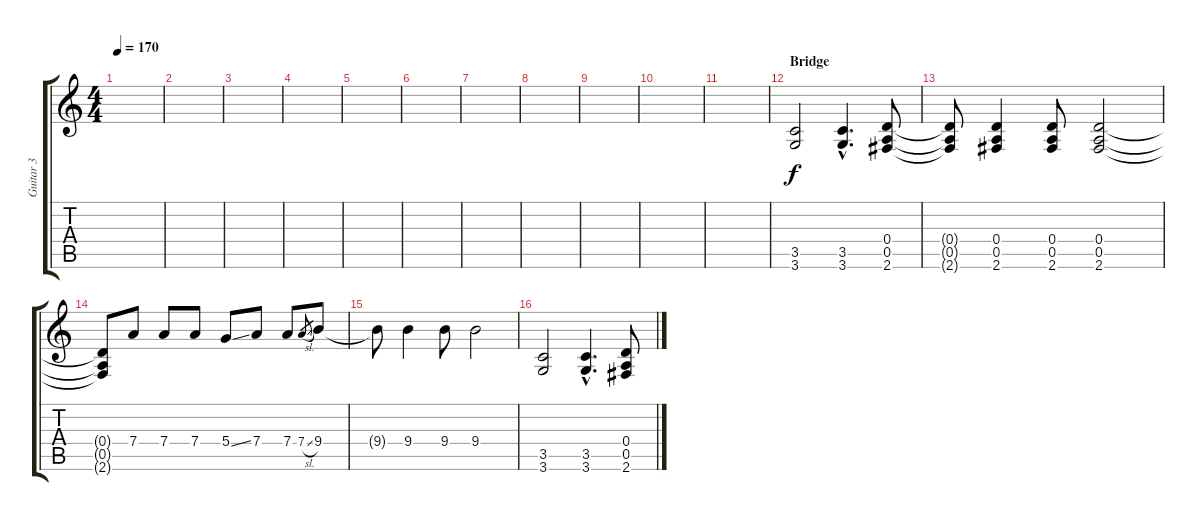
\track ("Guitar 3" "Guitar 3") {instrument acousticguitarsteel}
\staff {score tabs}
\tuning (E4 B3 G3 D3 A2 E2) {hide}
\ts (4 4)
\tempo 170
\clef g2
\ks c
|
|
|
|
|
|
|
|
|
|
|
\section ("" "Bridge")
(3.5 3.6).2 (3.5{hac} 3.6{hac}).4{d} (0.4 0.5 2.6).8 |
(0.4{t} 0.5{t} 2.6{t}).8 (0.4 0.5 2.6).4 (0.4 0.5 2.6).8 (0.4 0.5 2.6).2 |
(0.4{t} 0.5{t} 2.6{t}).8 7.4.8 7.4.8 7.4.8 5.4{ss}.8 7.4.8 7.4.8 7.4{sl}.8{gr} 9.4.8 |
9.4{t}.8 9.4.4 9.4.8 9.4.2 |
(3.5 3.6).2 (3.5{hac} 3.6{hac}).4{d} (0.4 0.5 2.6).8
